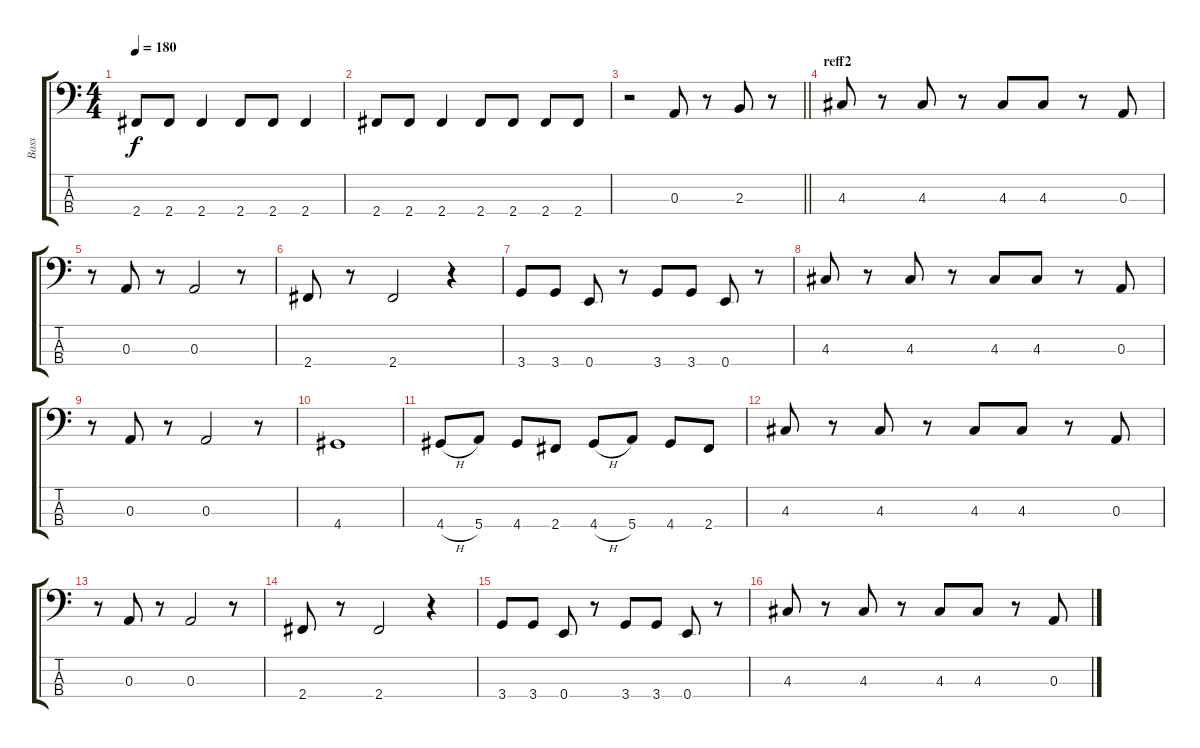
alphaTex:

\track ("Bass" "Bass") {instrument electricbassfinger}
\staff {score tabs}
\tuning (G2 D2 A1 E1) {hide}
\ts (4 4)
\tempo 180
\clef f4
\ks c
2.4.8{dy f} 2.4.8 2.4.4 2.4.8 2.4.8 2.4.4 |
2.4.8 2.4.8 2.4.4 2.4.8 2.4.8 2.4.8 2.4.8 |
\barLineRight lightlight
r.2 0.3.8 r.8 2.3.8 r.8 |
\section ("" "reff2")
4.3.8 r.8 4.3.8 r.8 4.3.8 4.3.8 r.8 0.3.8 |
r.8 0.3.8 r.8 0.3.2 r.8 |
2.4.8 r.8 2.4.2 r.4 |
3.4.8 3.4.8 0.4.8 r.8 3.4.8 3.4.8 0.4.8 r.8 |
4.3.8 r.8 4.3.8 r.8 4.3.8 4.3.8 r.8 0.3.8 |
r.8 0.3.8 r.8 0.3.2 r.8 |
4.4.1 |
4.4{h}.8 5.4.8 4.4.8 2.4.8 4.4{h}.8 5.4.8 4.4.8 2.4.8 |
4.3.8 r.8 4.3.8 r.8 4.3.8 4.3.8 r.8 0.3.8 |
r.8 0.3.8 r.8 0.3.2 r.8 |
2.4.8 r.8 2.4.2 r.4 |
3.4.8 3.4.8 0.4.8 r.8 3.4.8 3.4.8 0.4.8 r.8 |
4.3.8 r.8 4.3.8 r.8 4.3.8 4.3.8 r.8 0.3.8
